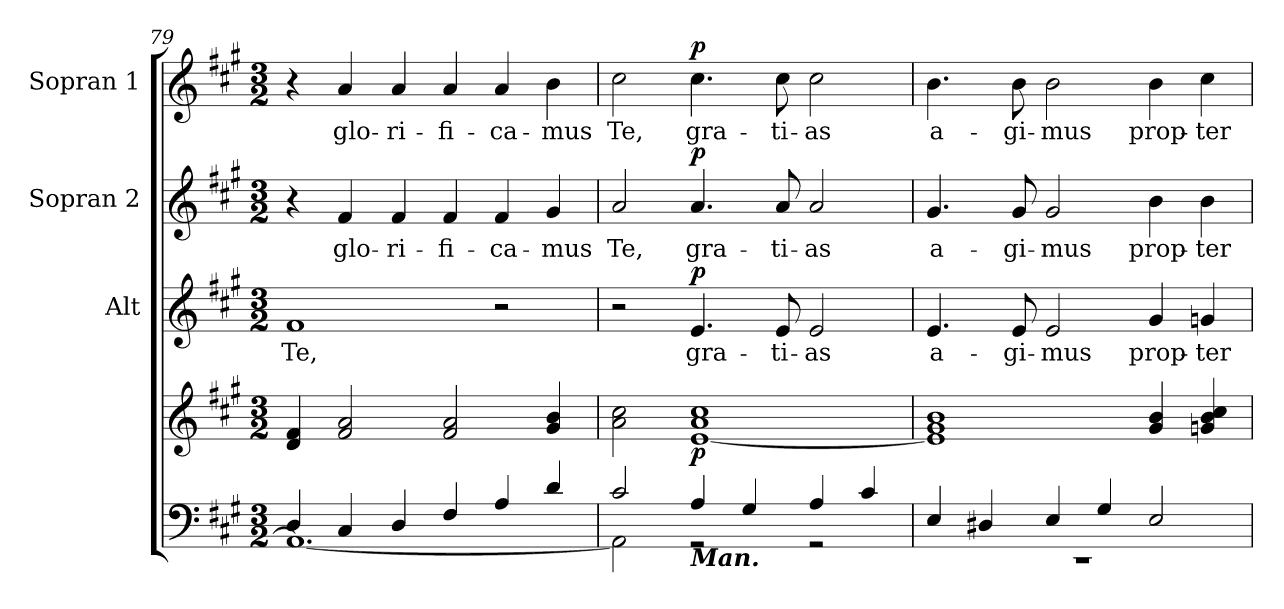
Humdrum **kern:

**kern	**kern	**dynam	**kern	**text	**dynam	**kern	**text	**dynam	**kern	**text	**dynam
*part4	*part4	*part4	*part3	*part3	*part3	*part2	*part2	*part2	*part1	*part1	*part1
*staff5	*staff4	*staff4/5	*staff3	*staff3	*staff3	*staff2	*staff2	*staff2	*staff1	*staff1	*staff1
*	*	*	*I"Alt	*	*	*I"Sopran 2	*	*	*I"Sopran 1	*	*
*	*	*	*I'A.	*	*	*I'S. 2	*	*	*I'S. 1	*	*
*clefF4	*clefG2	*	*clefG2	*	*	*clefG2	*	*	*clefG2	*	*
*k[f#c#g#]	*k[f#c#g#]	*	*k[f#c#g#]	*	*	*k[f#c#g#]	*	*	*k[f#c#g#]	*	*
*A:	*A:	*	*A:	*	*	*A:	*	*	*A:	*	*
*M3/2	*M3/2	*	*M3/2	*	*	*M3/2	*	*	*M3/2	*	*
=79	=79	=79	=79	=79	=79	=79	=79	=79	=79	=79	=79
*^	*	*	*	*	*	*	*	*	*	*	*
!	!	!	!	!	!LO:LY:b	!	!	!	!	!	!	!
4D/	1.AA_	4d/ 4f#/	.	1f#	Te,	.	4r	.	.	4r	.	.
!	!	!	!	!	!	!	!	!LO:LY:b	!	!	!LO:LY:b	!
4C#/	.	2f#/ 2a/	.	.	.	.	4f#/	glo-	.	4a/	glo-	.
!	!	!	!	!	!	!	!	!LO:LY:b	!	!	!LO:LY:b	!
4D/	.	.	.	.	.	.	4f#/	-ri-	.	4a/	-ri-	.
!	!	!	!	!	!	!	!	!LO:LY:b	!	!	!LO:LY:b	!
4F#/	.	2f#/ 2a/	.	.	.	.	4f#/	-fi-	.	4a/	-fi-	.
!	!	!	!	!	!	!	!	!LO:LY:b	!	!	!LO:LY:b	!
4A/	.	.	.	2r	.	.	4f#/	-ca-	.	4a/	-ca-	.
!	!	!	!	!	!	!	!	!LO:LY:b	!	!	!LO:LY:b	!
4d/	.	4g#/ 4b/	.	.	.	.	4g#/	-mus	.	4b\	-mus	.
=80	=80	=80	=80	=80	=80	=80	=80	=80	=80	=80	=80	=80
!	!	!	!	!	!	!	!	!LO:LY:b	!	!	!LO:LY:b	!
2c#/	2AA\]	2a\ 2cc#\	.	2r	.	.	2a/	Te,	.	2cc#\	Te,	.
!LO:TX:b:Bi:t=Man.	!	!	!	!	!	!	!	!	!	!	!	!
!	!	!	!LO:DY:b	!	!LO:LY:b	!LO:DY:a	!	!LO:LY:b	!LO:DY:a	!	!LO:LY:b	!LO:DY:a
4A/	2rGG	[1e 1a 1cc#	p	4.e/	gra-	p	4.a/	gra-	p	4.cc#\	gra-	p
4G#/	.	.	.	.	.	.	.	.	.	.	.	.
!	!	!	!	!	!LO:LY:b	!	!	!LO:LY:b	!	!	!LO:LY:b	!
.	.	.	.	8e/	-ti-	.	8a/	-ti-	.	8cc#\	-ti-	.
!	!	!	!	!	!LO:LY:b	!	!	!LO:LY:b	!	!	!LO:LY:b	!
4A/	2rGG	.	.	2e/	-as	.	2a/	-as	.	2cc#\	-as	.
4c#/	.	.	.	.	.	.	.	.	.	.	.	.
=81	=81	=81	=81	=81	=81	=81	=81	=81	=81	=81	=81	=81
!	!	!	!	!	!LO:LY:b	!	!	!LO:LY:b	!	!	!LO:LY:b	!
4E/	1.rEE	1e] 1g# 1b	.	4.e/	a-	.	4.g#/	a-	.	4.b\	a-	.
4D#X/	.	.	.	.	.	.	.	.	.	.	.	.
!	!	!	!	!	!LO:LY:b	!	!	!LO:LY:b	!	!	!LO:LY:b	!
.	.	.	.	8e/	-gi-	.	8g#/	-gi-	.	8b\	-gi-	.
!	!	!	!	!	!LO:LY:b	!	!	!LO:LY:b	!	!	!LO:LY:b	!
4E/	.	.	.	2e/	-mus	.	2g#/	-mus	.	2b\	-mus	.
4G#/	.	.	.	.	.	.	.	.	.	.	.	.
!	!	!	!	!	!LO:LY:b	!	!	!LO:LY:b	!	!	!LO:LY:b	!
2E/	.	4g#/ 4b/	.	4g#/	prop-	.	4b\	prop-	.	4b\	prop-	.
!	!	!	!	!	!LO:LY:b	!	!	!LO:LY:b	!	!	!LO:LY:b	!
.	.	4gn/ 4b/ 4cc#/	.	4gn/	-ter	.	4b\	-ter	.	4cc#\	-ter	.
*v	*v	*	*	*	*	*	*	*	*	*	*	*
=	=	=	=	=	=	=	=	=	=	=	=
*-	*-	*-	*-	*-	*-	*-	*-	*-	*-	*-	*-
